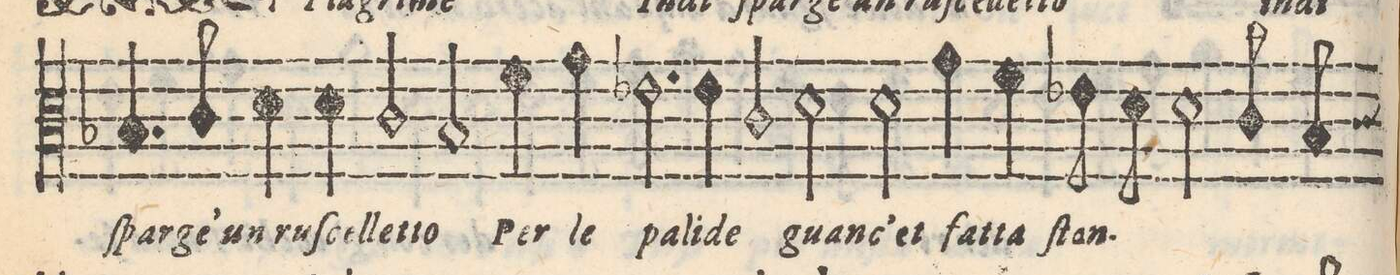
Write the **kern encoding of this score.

**kern	**text
*I"TENORE	*
*clefC3	*
*k[b-]	*
*met(C)	*
*M2/1	*
4.B-/	ſpar-
8c/	-ge'un
4d\	ru-
4d\	-ſcel-
2c/	-let-
2B-/	-to
=11-	=11-
4f\	Per
4g\	le
2.e-X\	pa-
4e-\	-li-
2c/	-de
=12-	=12-
2d\	guan-
2d\	-c'et
4g\	fat-
4f\	-ta
8e-X\	ſtan-
8d\	.
2d\	.
=13-	=13-
8c/	.
8B-/	.
*custos:c	*
*-	*-
